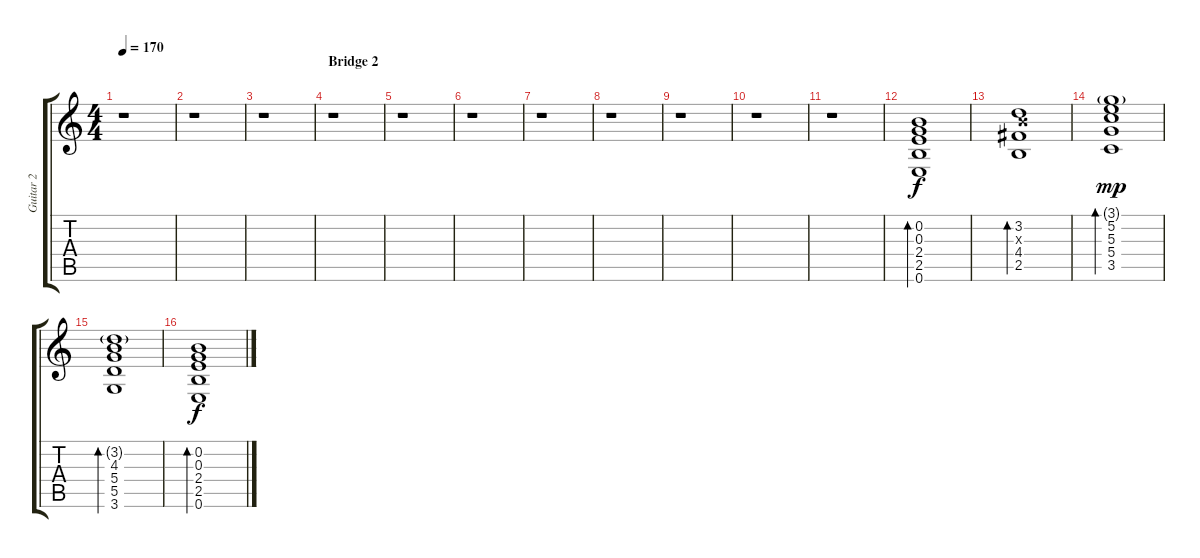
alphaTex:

\track ("Guitar 2" "Guitar 2") {instrument overdrivenguitar}
\staff {score tabs}
\tuning (E4 B3 G3 D3 A2 E2) {hide}
\ts (4 4)
\tempo 170
\clef g2
\ks c
r.1{dy f} |
r.1 |
r.1 |
\section ("" "Bridge 2")
r.1 |
r.1 |
r.1 |
r.1 |
r.1 |
r.1 |
r.1 |
r.1 |
(0.2 0.3 2.4 2.5 0.6).1{bd 30} |
(3.2 4.3{x} 4.4 2.5).1{bd 30} |
(3.1{g} 5.2 5.3 5.4 3.5).1{bd 30 dy mp} |
(3.2{g} 4.3 5.4 5.5 3.6).1{bd 30} |
(0.2 0.3 2.4 2.5 0.6).1{bd 30 dy f}
